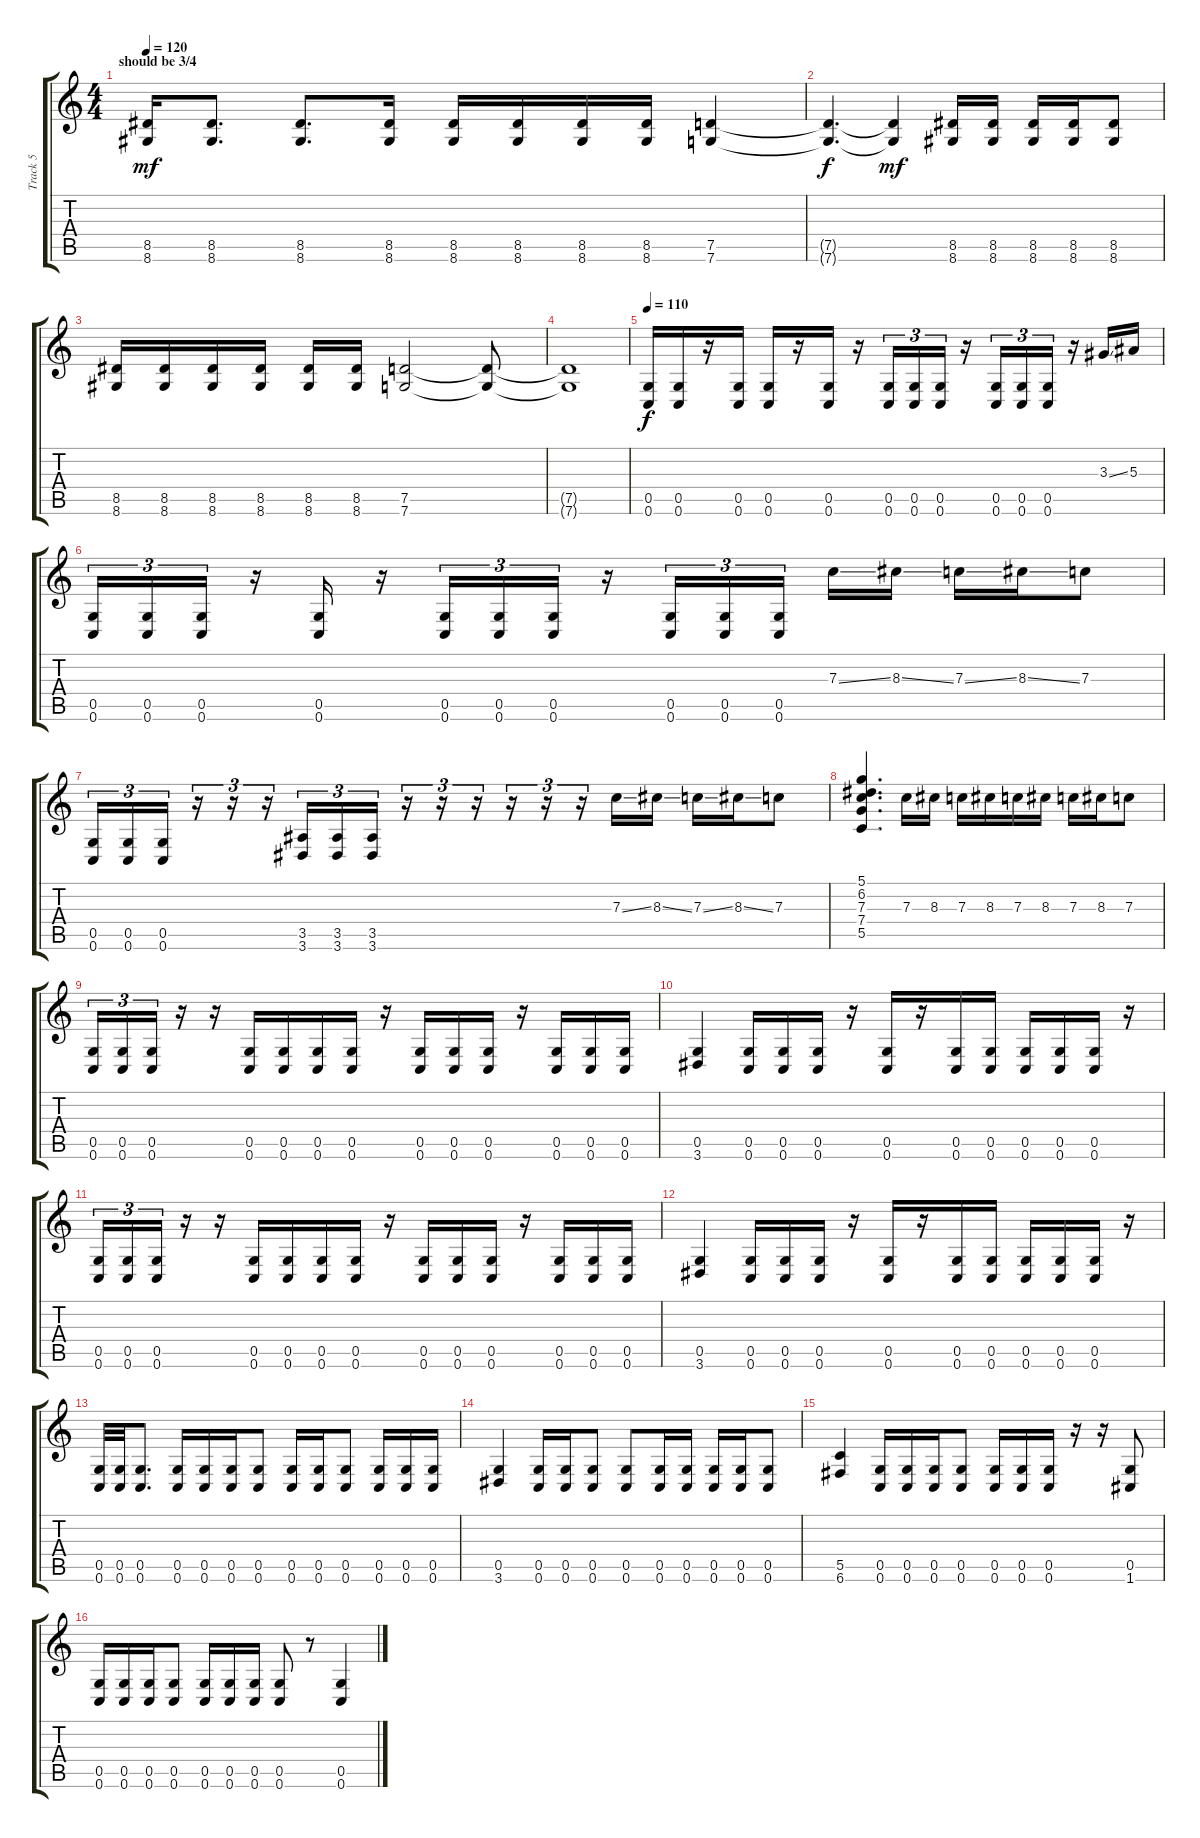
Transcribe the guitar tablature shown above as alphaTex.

\track ("Track 5" "Track 5") {instrument distortionguitar}
\staff {score tabs}
\tuning (D4 A3 F3 C3 G2 C2) {hide}
\ts (4 4)
\section ("" "should be 3/4")
\tempo 120
\clef g2
\ks c
(8.5 8.6).16{dy mf} (8.5 8.6).8{d} (8.5 8.6).8{d} (8.5 8.6).16 (8.5 8.6).16 (8.5 8.6).16 (8.5 8.6).16 (8.5 8.6).16 (7.5 7.6).4 |
(7.5{t} 7.6{t}).4{d dy f} (7.5{t} 7.6{t}).4{dy mf} (8.5 8.6).16 (8.5 8.6).16 (8.5 8.6).16 (8.5 8.6).16 (8.5 8.6).8 |
(8.5 8.6).16 (8.5 8.6).16 (8.5 8.6).16 (8.5 8.6).16 (8.5 8.6).16 (8.5 8.6).16 (7.5 7.6).2 (7.5{t} 7.6{t}).8 |
(7.5{t} 7.6{t}).1 |
\tempo 110
(0.5 0.6).16{dy f} (0.5 0.6).16 r.16 (0.5 0.6).16 (0.5 0.6).16 r.16 (0.5 0.6).16 r.16 (0.5 0.6).16{tu (3 2)} (0.5 0.6).16{tu (3 2)} (0.5 0.6).16{tu (3 2)} r.16 (0.5 0.6).16{tu (3 2)} (0.5 0.6).16{tu (3 2)} (0.5 0.6).16{tu (3 2)} r.16 3.3{ss}.16 5.3.16 |
(0.5 0.6).16{tu (3 2)} (0.5 0.6).16{tu (3 2)} (0.5 0.6).16{tu (3 2)} r.16 (0.5 0.6).16 r.16 (0.5 0.6).16{tu (3 2)} (0.5 0.6).16{tu (3 2)} (0.5 0.6).16{tu (3 2)} r.16 (0.5 0.6).16{tu (3 2)} (0.5 0.6).16{tu (3 2)} (0.5 0.6).16{tu (3 2)} 7.3{ss}.16 8.3{ss}.16 7.3{ss}.16 8.3{ss}.16 7.3.8 |
(0.5 0.6).16{tu (3 2)} (0.5 0.6).16{tu (3 2)} (0.5 0.6).16{tu (3 2)} r.16{tu (3 2)} r.16{tu (3 2)} r.16{tu (3 2)} (3.5 3.6).16{tu (3 2)} (3.5 3.6).16{tu (3 2)} (3.5 3.6).16{tu (3 2)} r.16{tu (3 2)} r.16{tu (3 2)} r.16{tu (3 2)} r.16{tu (3 2)} r.16{tu (3 2)} r.16{tu (3 2)} 7.3{ss}.16 8.3{ss}.16 7.3{ss}.16 8.3{ss}.16 7.3.8 |
(5.1 6.2 7.3 7.4 5.5).4{d} 7.3.16 8.3.16 7.3.16 8.3.16 7.3.16 8.3.16 7.3.16 8.3.16 7.3.8 |
(0.5 0.6).16{tu (3 2)} (0.5 0.6).16{tu (3 2)} (0.5 0.6).16{tu (3 2)} r.16 r.16 (0.5 0.6).16 (0.5 0.6).16 (0.5 0.6).16 (0.5 0.6).16 r.16 (0.5 0.6).16 (0.5 0.6).16 (0.5 0.6).16 r.16 (0.5 0.6).16 (0.5 0.6).16 (0.5 0.6).16 |
(0.5 3.6).4 (0.5 0.6).16 (0.5 0.6).16 (0.5 0.6).16 r.16 (0.5 0.6).16 r.16 (0.5 0.6).16 (0.5 0.6).16 (0.5 0.6).16 (0.5 0.6).16 (0.5 0.6).16 r.16 |
(0.5 0.6).16{tu (3 2)} (0.5 0.6).16{tu (3 2)} (0.5 0.6).16{tu (3 2)} r.16 r.16 (0.5 0.6).16 (0.5 0.6).16 (0.5 0.6).16 (0.5 0.6).16 r.16 (0.5 0.6).16 (0.5 0.6).16 (0.5 0.6).16 r.16 (0.5 0.6).16 (0.5 0.6).16 (0.5 0.6).16 |
(0.5 3.6).4 (0.5 0.6).16 (0.5 0.6).16 (0.5 0.6).16 r.16 (0.5 0.6).16 r.16 (0.5 0.6).16 (0.5 0.6).16 (0.5 0.6).16 (0.5 0.6).16 (0.5 0.6).16 r.16 |
(0.5 0.6).32 (0.5 0.6).32 (0.5 0.6).8{d} (0.5 0.6).16 (0.5 0.6).16 (0.5 0.6).16 (0.5 0.6).8 (0.5 0.6).16 (0.5 0.6).16 (0.5 0.6).8 (0.5 0.6).16 (0.5 0.6).16 (0.5 0.6).16 |
(0.5 3.6).4 (0.5 0.6).16 (0.5 0.6).16 (0.5 0.6).8 (0.5 0.6).8 (0.5 0.6).16 (0.5 0.6).16 (0.5 0.6).16 (0.5 0.6).16 (0.5 0.6).8 |
(5.5 6.6).4 (0.5 0.6).16 (0.5 0.6).16 (0.5 0.6).16 (0.5 0.6).8 (0.5 0.6).16 (0.5 0.6).16 (0.5 0.6).16 r.16 r.16 (0.5 1.6).8 |
(0.5 0.6).16 (0.5 0.6).16 (0.5 0.6).16 (0.5 0.6).8 (0.5 0.6).16 (0.5 0.6).16 (0.5 0.6).16 (0.5 0.6).8 r.8 (0.5 0.6).4
